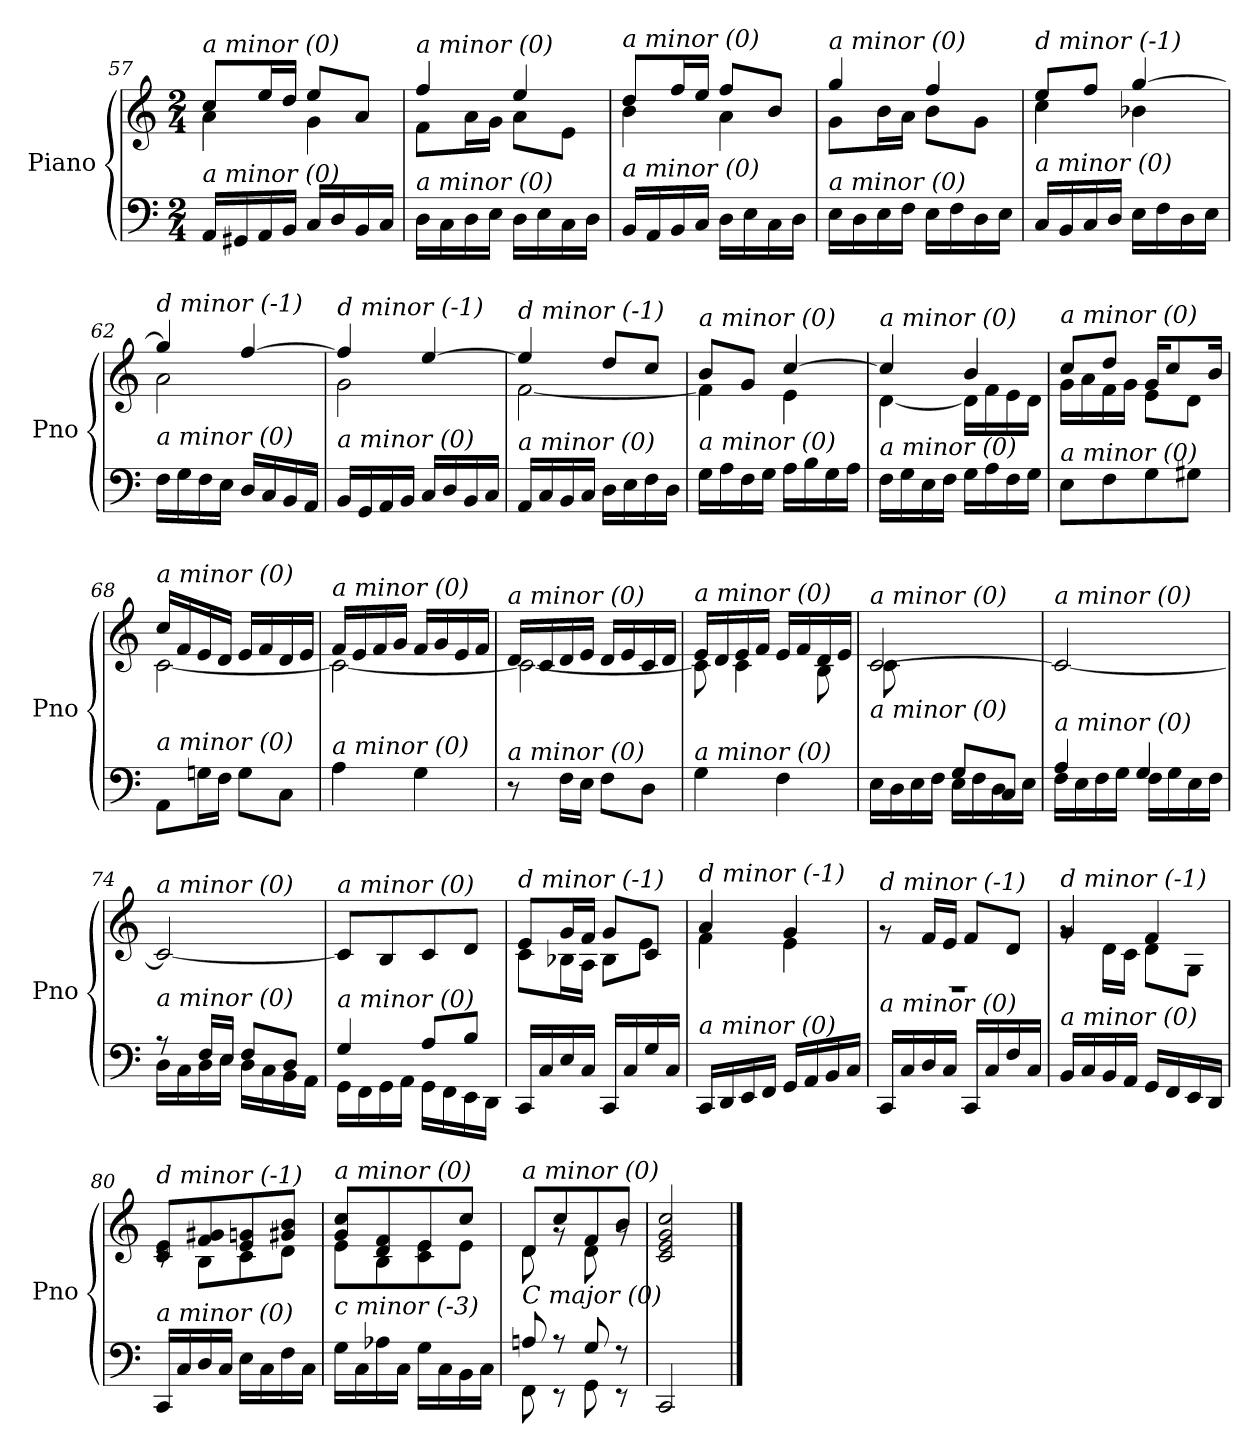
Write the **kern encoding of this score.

**kern	**kern
*part1	*part1
*staff2	*staff1
*I"Piano	*
*I'Pno	*
!!LO:LB:g=z
*clefF4	*clefG2
*k[]	*k[]
*M2/4	*M2/4
=57	=57
*	*^
!	!LO:TX:i:t=a minor (0)	!
!LO:TX:i:t=a minor (0)	!	!
16AA/LL	8cc/L	4a\
16GG#X/	.	.
16AA/	16ee/L	.
16BB/JJ	16dd/JJ	.
16C/LL	8ee/L	4g\
16D/	.	.
16BB/	8a/J	.
16C/JJ	.	.
=58	=58	=58
!	!LO:TX:i:t=a minor (0)	!
!LO:TX:i:t=a minor (0)	!	!
16D\LL	4ff/	8f\L
16C\	.	.
16D\	.	16a\L
16E\JJ	.	16g\JJ
16D\LL	4ee/	8a\L
16E\	.	.
16C\	.	8e\J
16D\JJ	.	.
=59	=59	=59
!	!LO:TX:i:t=a minor (0)	!
!LO:TX:i:t=a minor (0)	!	!
16BB/LL	8dd/L	4b\
16AA/	.	.
16BB/	16ff/L	.
16C/JJ	16ee/JJ	.
16D\LL	8ff/L	4a\
16E\	.	.
16C\	8b/J	.
16D\JJ	.	.
=60	=60	=60
!	!LO:TX:i:t=a minor (0)	!
!LO:TX:i:t=a minor (0)	!	!
16E\LL	4gg/	8g\L
16D\	.	.
16E\	.	16b\L
16F\JJ	.	16a\JJ
16E\LL	4ff/	8b\L
16F\	.	.
16D\	.	8g\J
16E\JJ	.	.
=61	=61	=61
!	!LO:TX:i:t=d minor (-1)	!
!LO:TX:i:t=a minor (0)	!	!
16C/LL	8ee/L	4cc\
16BB/	.	.
16C/	8ff/J	.
16D/JJ	.	.
16E\LL	[4gg/	4b-X\
16F\	.	.
16D\	.	.
16E\JJ	.	.
=62	=62	=62
!	!LO:TX:i:t=d minor (-1)	!
!LO:TX:i:t=a minor (0)	!	!
16F\LL	4gg/]	2a\
16G\	.	.
16F\	.	.
16E\JJ	.	.
16D/LL	[4ff/	.
16C/	.	.
16BB/	.	.
16AA/JJ	.	.
!!LO:PB:g=z	!!
=63	=63	=63
!	!LO:TX:i:t=d minor (-1)	!
!LO:TX:i:t=a minor (0)	!	!
16BB/LL	4ff/]	2g\
16GG/	.	.
16AA/	.	.
16BB/JJ	.	.
16C/LL	[4ee/	.
16D/	.	.
16BB/	.	.
16C/JJ	.	.
=64	=64	=64
!	!LO:TX:i:t=d minor (-1)	!
!LO:TX:i:t=a minor (0)	!	!
16AA/LL	4ee/]	[2f\
16C/	.	.
16BB/	.	.
16C/JJ	.	.
16D\LL	8dd/L	.
16E\	.	.
16F\	8cc/J	.
16D\JJ	.	.
=65	=65	=65
!	!LO:TX:i:t=a minor (0)	!
!LO:TX:i:t=a minor (0)	!	!
16G\LL	8b/L	4f\]
16A\	.	.
16F\	8g/J	.
16G\JJ	.	.
16A\LL	[4cc/	4e\
16B\	.	.
16G\	.	.
16A\JJ	.	.
=66	=66	=66
!	!LO:TX:i:t=a minor (0)	!
!LO:TX:i:t=a minor (0)	!	!
16F\LL	4cc/]	[4d\
16G\	.	.
16E\	.	.
16F\JJ	.	.
16G\LL	4b/	16d\LL]
16A\	.	16f\
16F\	.	16e\
16G\JJ	.	16d\JJ
=67	=67	=67
!	!LO:TX:i:t=a minor (0)	!
!LO:TX:i:t=a minor (0)	!	!
8E\L	8cc/L	16g\LL
.	.	16a\
8F\	8dd/J	16f\
.	.	16g\JJ
8G\	16g/KL	8e\L
.	8cc/	.
8G#X\J	.	8d\J
.	16b/Jk	.
=68	=68	=68
!	!LO:TX:i:t=a minor (0)	!
!LO:TX:i:t=a minor (0)	!	!
8AA\L	16cc/LL	[2c\
.	16f/	.
16Gn\L	16e/	.
16F\JJ	16d/JJ	.
8G\L	16e/LL	.
.	16f/	.
8C\J	16d/	.
.	16e/JJ	.
!!LO:LB:g=z	!!
=69	=69	=69
!	!LO:TX:i:t=a minor (0)	!
!LO:TX:i:t=a minor (0)	!	!
4A\	16f/LL	2c\_
.	16e/	.
.	16f/	.
.	16g/JJ	.
4G\	16f/LL	.
.	16g/	.
.	16e/	.
.	16f/JJ	.
=70	=70	=70
!	!LO:TX:i:t=a minor (0)	!
!LO:TX:i:t=a minor (0)	!	!
8r	16d/LL	2c\_
.	16c/	.
16F\LL	16d/	.
16E\JJ	16e/JJ	.
8F\L	16d/LL	.
.	16e/	.
8D\J	16c/	.
.	16d/JJ	.
=71	=71	=71
!	!LO:TX:i:t=a minor (0)	!
!LO:TX:i:t=a minor (0)	!	!
4G\	16e/LL	8c\]
.	16d/	.
.	16e/	4c\
.	16f/JJ	.
4F\	16e/LL	.
.	16f/	.
.	16d/	8B\
.	16e/JJ	.
=72	=72	=72
*^	*	*
!	!	!LO:TX:i:t=a minor (0)	!
!LO:TX:i:t=a minor (0)	!	!	!
8ryy	16E\LL	[2c/	8c\L
.	16D\	.	.
16G/L	16E\	.	4.ryy
16F/JJ	16F\JJ	.	.
8G/L	16E\LL	.	.
.	16F\	.	.
8C/J	16D\	.	.
.	16E\JJ	.	.
*	*	*v	*v
=73	=73	=73
!	!	!LO:TX:i:t=a minor (0)
!LO:TX:i:t=a minor (0)	!	!
4A/	16F\LL	2c/_
.	16E\	.
.	16F\	.
.	16G\JJ	.
4G/	16F\LL	.
.	16G\	.
.	16E\	.
.	16F\JJ	.
=74	=74	=74
!	!	!LO:TX:i:t=a minor (0)
!LO:TX:i:t=a minor (0)	!	!
8r	16D\LL	2c/_
.	16C\	.
16F/LL	16D\	.
16E/JJ	16E\JJ	.
8F/L	16D\LL	.
.	16C\	.
8D/J	16BB\	.
.	16AA\JJ	.
!!LO:LB:g=z
=75	=75	=75
!	!	!LO:TX:i:t=a minor (0)
!LO:TX:i:t=a minor (0)	!	!
4G/	16GG\LL	8c/L]
.	16FF\	.
.	16GG\	8B/
.	16AA\JJ	.
8A/L	16GG\LL	8c/
.	16FF\	.
8B/J	16EE\	8d/J
.	16DD\JJ	.
=76	=76	=76
*	*	*^
!	!	!LO:TX:i:t=d minor (-1)	!
!LO:TX:i:t=a minor (0)	!	!	!
*v	*v	*	*
16CC/LL	8e/L	8c\L
16C/	.	.
16E/	16g/L	16B-X\L
16C/JJ	16f/JJ	16A\JJ
16CC/LL	8g/L	8B-\L
16C/	.	.
16G/	8c/J	8e\J
16C/JJ	.	.
=77	=77	=77
!	!LO:TX:i:t=d minor (-1)	!
!LO:TX:i:t=a minor (0)	!	!
16CC/LL	4a/	4f\
16DD/	.	.
16EE/	.	.
16FF/JJ	.	.
16GG/LL	4g/	4e\
16AA/	.	.
16BB/	.	.
16C/JJ	.	.
=78	=78	=78
!	!LO:TX:i:t=d minor (-1)	!
!LO:TX:i:t=a minor (0)	!	!
16CC/LL	2rD	8rg
16C/	.	.
16D/	.	16f/LL
16C/JJ	.	16e/JJ
16CC/LL	.	8f/L
16C/	.	.
16F/	.	8d/J
16C/JJ	.	.
=79	=79	=79
!	!LO:TX:i:t=d minor (-1)	!
!LO:TX:i:t=a minor (0)	!	!
16BB/LL	4g/	8rg
16C/	.	.
16BB/	.	16d\LL
16AA/JJ	.	16c\JJ
16GG/LL	4f/	8d\L
16FF/	.	.
16EE/	.	8G\J
16DD/JJ	.	.
!!LO:LB:g=z	!!
=80	=80	=80
!	!LO:TX:i:t=d minor (-1)	!
!LO:TX:i:t=a minor (0)	!	!
16CC/LL	8c/ 8e/L	8rc
16C/	.	.
16D/	8f/ 8g#Xi/	8B\L
16C/JJ	.	.
16E\LL	8e/ 8g/	8c\
16C\	.	.
16F\	8g#Xi/ 8b/J	8d\J
16C\JJ	.	.
=81	=81	=81
!	!LO:TX:i:t=a minor (0)	!
!LO:TX:i:t=c minor (-3)	!	!
16G\LL	8g/ 8cc/L	8e\L
16C\	.	.
16A-X\	8d/ 8f/	8B\
16C\JJ	.	.
16G\LL	8e/	8c\ 8e\
16C\	.	.
16BB\	8cc/J	8e\J
16C\JJ	.	.
=82	=82	=82
*^	*	*
!	!	!LO:TX:i:t=a minor (0)	!
!LO:TX:i:t=C major (0)	!	!	!
8An/	8FF\	8d/L	8d\
8r	8r	8cc/	8rg
8G/	8GG\	8f/	8d\
8r	8r	8b/J	8rg
=83	=83	=83	=83
!	!	!LO:TX:i:t=a minor (0)	!
!LO:TX:i:t=C major (0)	!	!	!
*v	*v	*	*
*	*v	*v
2CC/	2c/ 2e/ 2g/ 2cc/
==	==
*-	*-
